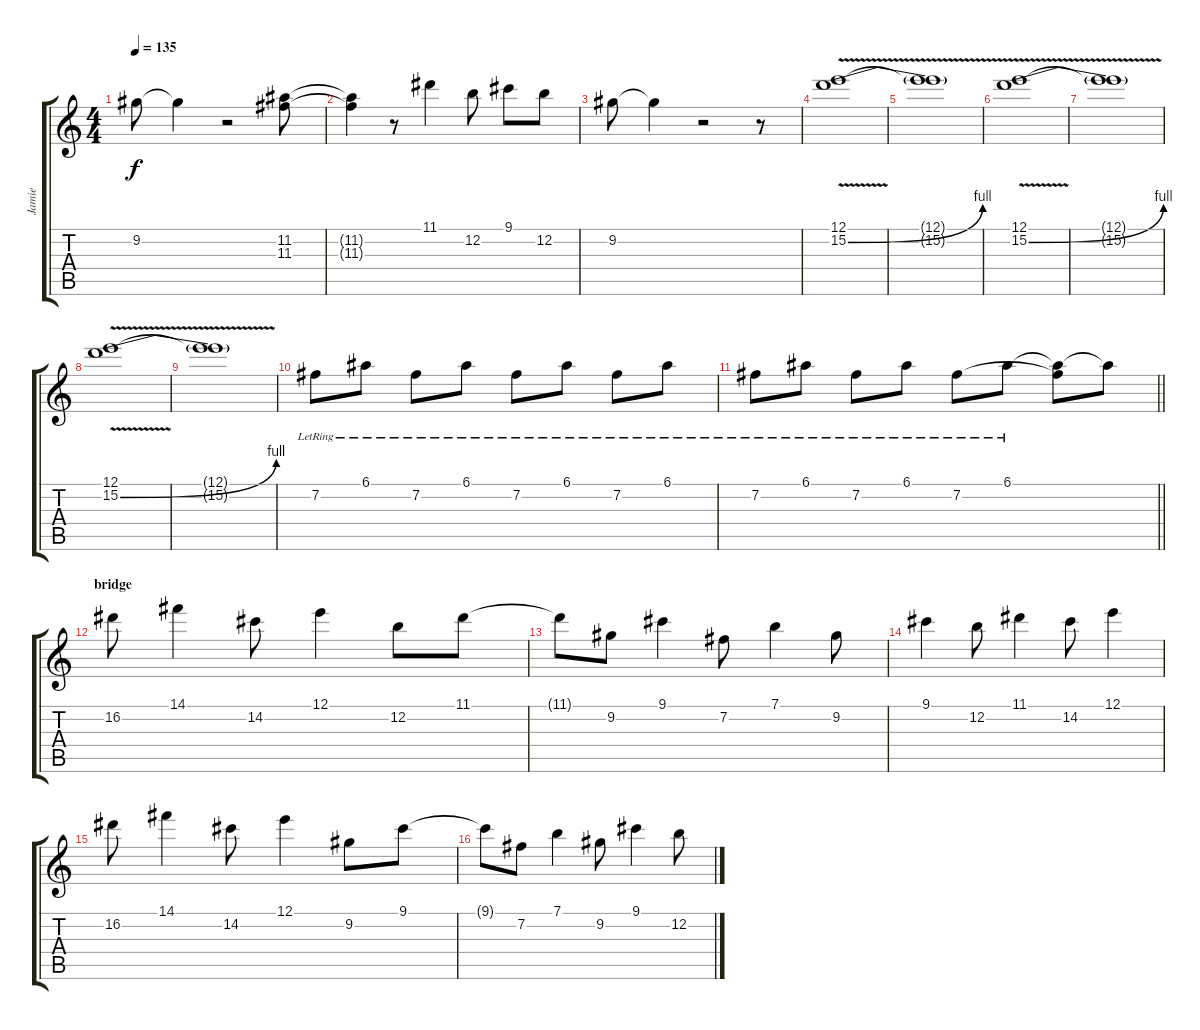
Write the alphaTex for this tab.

\track ("Jamie" "Jamie") {instrument electricguitarjazz}
\staff {score tabs}
\tuning (E4 B3 G3 D3 A2 E2) {hide}
\ts (4 4)
\tempo 135
\clef g2
\ks c
9.2.8{dy f} 9.2{t}.4 r.2 (11.2 11.3).8 |
(11.2{t} 11.3{t}).4{volume 13} r.8 11.1.4 12.2.8 9.1.8 12.2.8 |
9.2.8 9.2{t}.4 r.2 r.8 |
(12.1 15.2{be (bend 0 0 60 4) v}).1 |
(12.1{t} 15.2{t}).1 |
(12.1 15.2{be (bend 0 0 60 4) v}).1 |
(12.1{t} 15.2{t}).1 |
(12.1 15.2{be (bend 0 0 60 4) v}).1 |
(12.1{t} 15.2{t}).1 |
7.2{lr}.8 6.1{lr}.8 7.2{lr}.8 6.1{lr}.8 7.2{lr}.8 6.1{lr}.8 7.2{lr}.8 6.1{lr}.8 |
\barLineRight lightlight
7.2{lr}.8 6.1{lr}.8 7.2{lr}.8 6.1{lr}.8 7.2{lr}.8 6.1{lr}.8 (6.1{t} 7.2{t}).8 6.1{t}.8 |
\section ("" "bridge")
16.2.8 14.1.4 14.2.8 12.1.4 12.2.8 11.1.8 |
11.1{t}.8 9.2.8 9.1.4 7.2.8 7.1.4 9.2.8 |
9.1.4 12.2.8 11.1.4 14.2.8 12.1.4 |
16.2.8 14.1.4 14.2.8 12.1.4 9.2.8 9.1.8 |
9.1{t}.8 7.2.8 7.1.4 9.2.8 9.1.4 12.2.8
